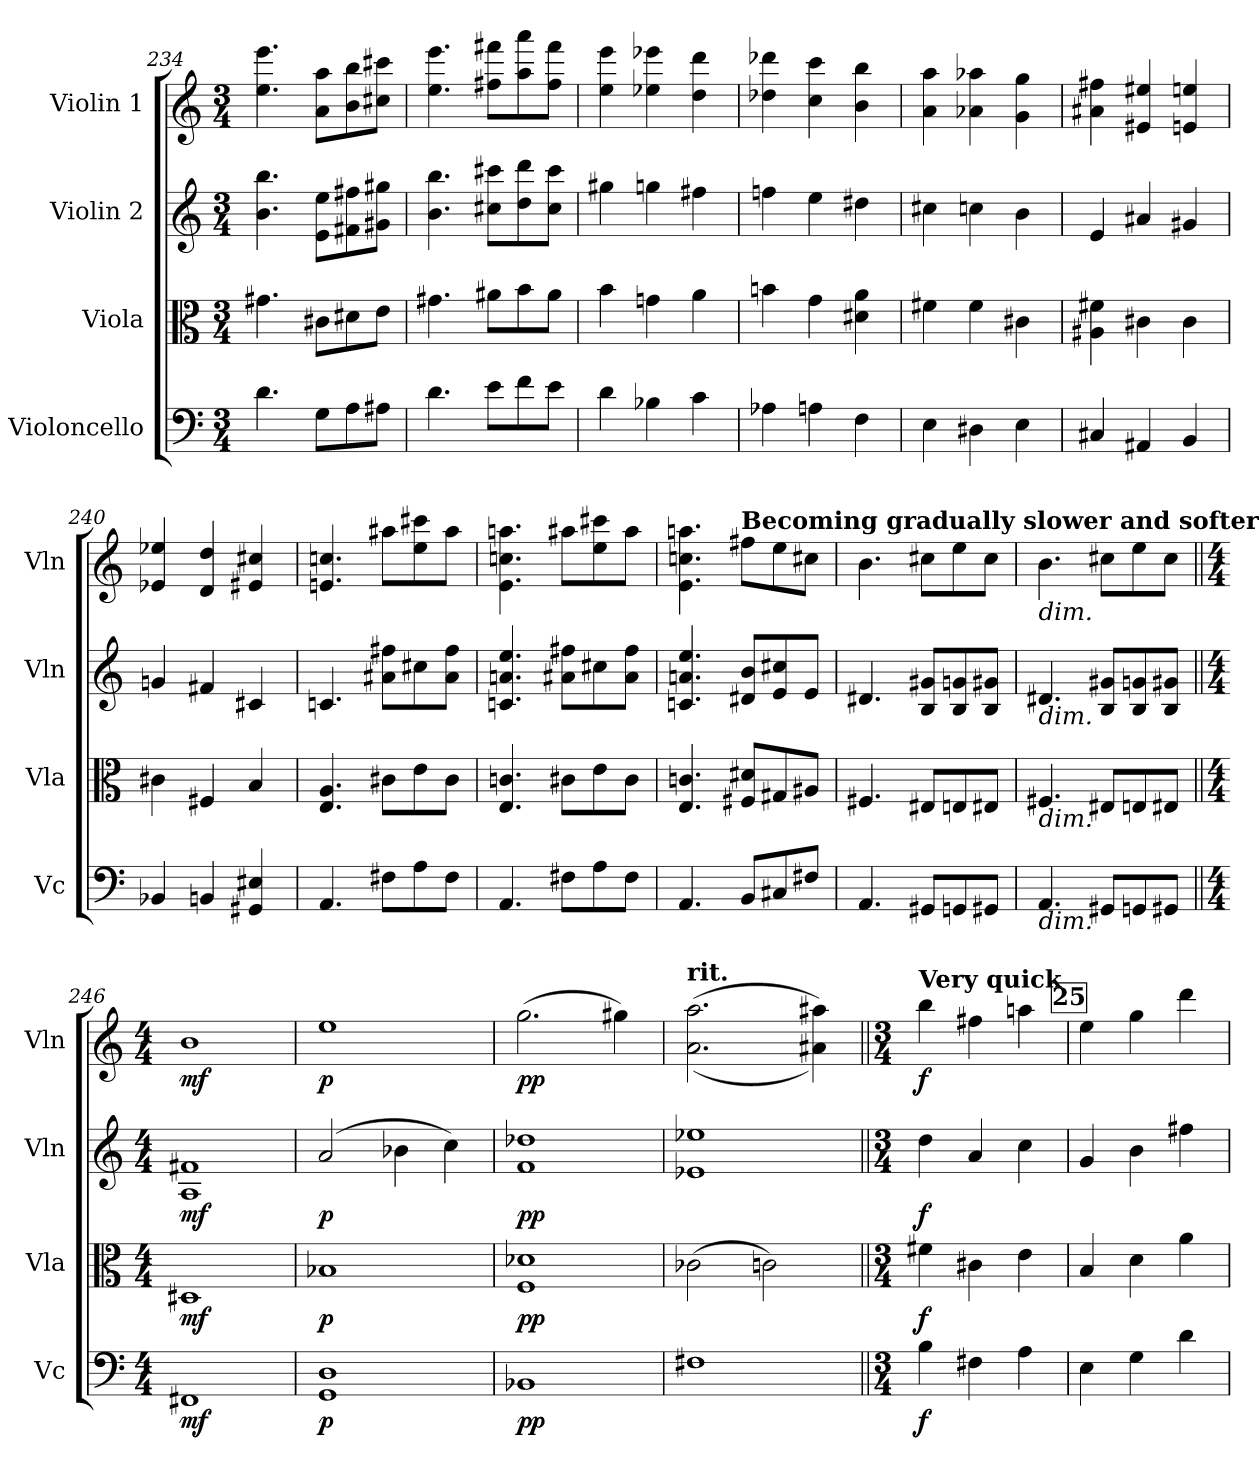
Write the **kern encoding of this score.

**kern	**dynam	**kern	**dynam	**kern	**dynam	**kern	**dynam
*part4	*part4	*part3	*part3	*part2	*part2	*part1	*part1
*staff4	*staff4	*staff3	*staff3	*staff2	*staff2	*staff1	*staff1
*I"Violoncello	*	*I"Viola	*	*I"Violin 2	*	*I"Violin 1	*
*I'Vc	*	*I'Vla	*	*I'Vln	*	*I'Vln	*
*clefF4	*	*clefC3	*	*clefG2	*	*clefG2	*
*k[]	*	*k[]	*	*k[]	*	*k[]	*
*M3/4	*	*M3/4	*	*M3/4	*	*M3/4	*
=234	=234	=234	=234	=234	=234	=234	=234
4.d\	.	4.g#X\	.	4.b\ 4.bb\	.	4.ee\ 4.eee\	.
8G\L	.	8c#X\L	.	8e\ 8ee\L	.	8a\ 8aa\L	.
8A\	.	8d#X\	.	8f#X\ 8ff#X\	.	8b\ 8bb\	.
8A#X\J	.	8e\J	.	8g#X\ 8gg#X\J	.	8cc#X\ 8ccc#X\J	.
=235	=235	=235	=235	=235	=235	=235	=235
4.d\	.	4.g#X\	.	4.b\ 4.bb\	.	4.ee\ 4.eee\	.
8e\L	.	8a#X\L	.	8cc#X\ 8ccc#X\L	.	8ff#X\ 8fff#X\L	.
8f\	.	8b\	.	8dd\ 8ddd\	.	8aa\ 8aaa\	.
8e\J	.	8a#\J	.	8cc#\ 8ccc#\J	.	8ff#\ 8fff#\J	.
=236	=236	=236	=236	=236	=236	=236	=236
4d\	.	4b\	.	4gg#X\	.	4ee\ 4eee\	.
4B-X\	.	4gn\	.	4ggn\	.	4ee-X\ 4eee-X\	.
4c\	.	4a\	.	4ff#X\	.	4dd\ 4ddd\	.
!!LO:LB:g=z
=237	=237	=237	=237	=237	=237	=237	=237
4A-X\	.	4bn\	.	4ffn\	.	4dd-X\ 4ddd-X\	.
4An\	.	4g\	.	4ee\	.	4cc\ 4ccc\	.
4F\	.	4d#X\ 4a\	.	4dd#X\	.	4b\ 4bb\	.
=238	=238	=238	=238	=238	=238	=238	=238
4E\	.	4f#X\	.	4cc#X\	.	4a\ 4aa\	.
4D#X\	.	4f#\	.	4ccn\	.	4a-X\ 4aa-X\	.
4E\	.	4c#X\	.	4b\	.	4g\ 4gg\	.
=239	=239	=239	=239	=239	=239	=239	=239
4C#X/	.	4A#X\ 4f#X\	.	4e/	.	4a#X\ 4ff#X\	.
4AA#X/	.	4c#X\	.	4a#X/	.	4e#X/ 4ee#X/	.
4BB/	.	4c#\	.	4g#X/	.	4en/ 4een/	.
=240	=240	=240	=240	=240	=240	=240	=240
4BB-X/	.	4c#X\	.	4gn/	.	4e-X/ 4ee-X/	.
4BBn/	.	4F#X/	.	4f#X/	.	4d/ 4dd/	.
4GG#X/ 4E#X/	.	4B/	.	4c#X/	.	4e#X/ 4cc#X/	.
=241	=241	=241	=241	=241	=241	=241	=241
!!LO:REH:place=s1:a:B:cj:fs=14:t=24
4.AA/	.	4.E/ 4.A/	.	4.cn/	.	4.en/ 4.ccn/	.
8F#X\L	.	8c#X\L	.	8a#X\ 8ff#X\L	.	8aa#X\L	.
8A\	.	8e\	.	8cc#X\	.	8ee\ 8ccc#X\	.
8F#\J	.	8c#\J	.	8a#\ 8ff#\J	.	8aa#\J	.
=242	=242	=242	=242	=242	=242	=242	=242
4.AA/	.	4.E/ 4.cn/	.	4.cn/ 4.an/ 4.ee/	.	4.e\ 4.ccn\ 4.aan\	.
8F#X\L	.	8c#X\L	.	8a#X\ 8ff#X\L	.	8aa#X\L	.
8A\	.	8e\	.	8cc#X\	.	8ee\ 8ccc#X\	.
8F#\J	.	8c#\J	.	8a#\ 8ff#\J	.	8aa#\J	.
!!LO:LB:g=z
=243	=243	=243	=243	=243	=243	=243	=243
4.AA/	.	4.E/ 4.cn/	.	4.cn/ 4.an/ 4.ee/	.	4.e\ 4.ccn\ 4.aan\	.
!	!	!	!	!	!	!LO:TX:a:B:t=Becoming gradually slower and softer	!
8BB/L	.	8F#X/ 8d#X/L	.	8d#X/ 8b/L	.	8ff#X\L	.
8C#X/	.	8G#X/	.	8e/ 8cc#X/	.	8ee\	.
8F#X/J	.	8A#X/J	.	8e/J	.	8cc#X\J	.
=244	=244	=244	=244	=244	=244	=244	=244
4.AA/	.	4.F#X/	.	4.d#X/	.	4.b\	.
8GG#X/L	.	8E#X/L	.	8B/ 8g#X/L	.	8cc#X\L	.
8GGn/	.	8En/	.	8B/ 8gn/	.	8ee\	.
8GG#X/J	.	8E#X/J	.	8B/ 8g#X/J	.	8cc#\J	.
=245	=245	=245	=245	=245	=245	=245	=245
!	!	!	!	!	!	!LO:TX:b:i:t=dim.	!
!	!	!	!	!LO:TX:b:i:t=dim.	!	!	!
!	!	!LO:TX:b:i:t=dim.	!	!	!	!	!
!LO:TX:b:i:t=dim.	!	!	!	!	!	!	!
4.AA/	.	4.F#X/	.	4.d#X/	.	4.b\	.
8GG#X/L	.	8E#X/L	.	8B/ 8g#X/L	.	8cc#X\L	.
8GGn/	.	8En/	.	8B/ 8gn/	.	8ee\	.
8GG#X/J	.	8E#X/J	.	8B/ 8g#X/J	.	8cc#\J	.
=246||	=246||	=246||	=246||	=246||	=246||	=246||	=246||
*M4/4	*	*M4/4	*	*M4/4	*	*M4/4	*
!	!LO:DY:b	!	!LO:DY:b	!	!LO:DY:b	!	!LO:DY:b
1FF#X	mf	1D#X	mf	1A 1f#X	mf	1b	mf
=247	=247	=247	=247	=247	=247	=247	=247
!	!LO:DY:b	!	!LO:DY:b	!	!LO:DY:b	!	!LO:DY:b
1GG 1D	p	1B-X	p	(2a/	p	1ee	p
.	.	.	.	4b-X\	.	.	.
.	.	.	.	4cc\)	.	.	.
=248	=248	=248	=248	=248	=248	=248	=248
!	!LO:DY:b	!	!LO:DY:b	!	!LO:DY:b	!	!LO:DY:b
1BB-X	pp	1F 1d-X	pp	1f 1dd-X	pp	(2.gg\	pp
.	.	.	.	.	.	4gg#X\)	.
=249	=249	=249	=249	=249	=249	=249	=249
!	!	!	!	!	!	!LO:TX:a:B:t=rit.	!
1F#X	.	(2c-X\	.	1e-X 1ee-X	.	((<2.a\ 2.aa\	.
.	.	2cn\)	.	.	.	.	.
.	.	.	.	.	.	4a#X\ 4aa#X\))	.
!!LO:LB:g=z
=250||	=250||	=250||	=250||	=250||	=250||	=250||	=250||
*M3/4	*	*M3/4	*	*M3/4	*	*M3/4	*
!	!	!	!	!	!	!LO:TX:a:B:t=Very quick	!
!	!LO:DY:b	!	!LO:DY:b	!	!LO:DY:b	!	!LO:DY:b
4B\	f	4f#X\	f	4dd\	f	4bb\	f
4F#X\	.	4c#X\	.	4a/	.	4ff#X\	.
4A\	.	4e\	.	4cc\	.	4aan\	.
!!LO:REH:place=s1:a:B:cj:fs=14:t=25
=251	=251	=251	=251	=251	=251	=251	=251
4E\	.	4B/	.	4g/	.	4ee\	.
4G\	.	4d\	.	4b\	.	4gg\	.
4d\	.	4a\	.	4ff#X\	.	4ddd\	.
=	=	=	=	=	=	=	=
*-	*-	*-	*-	*-	*-	*-	*-
